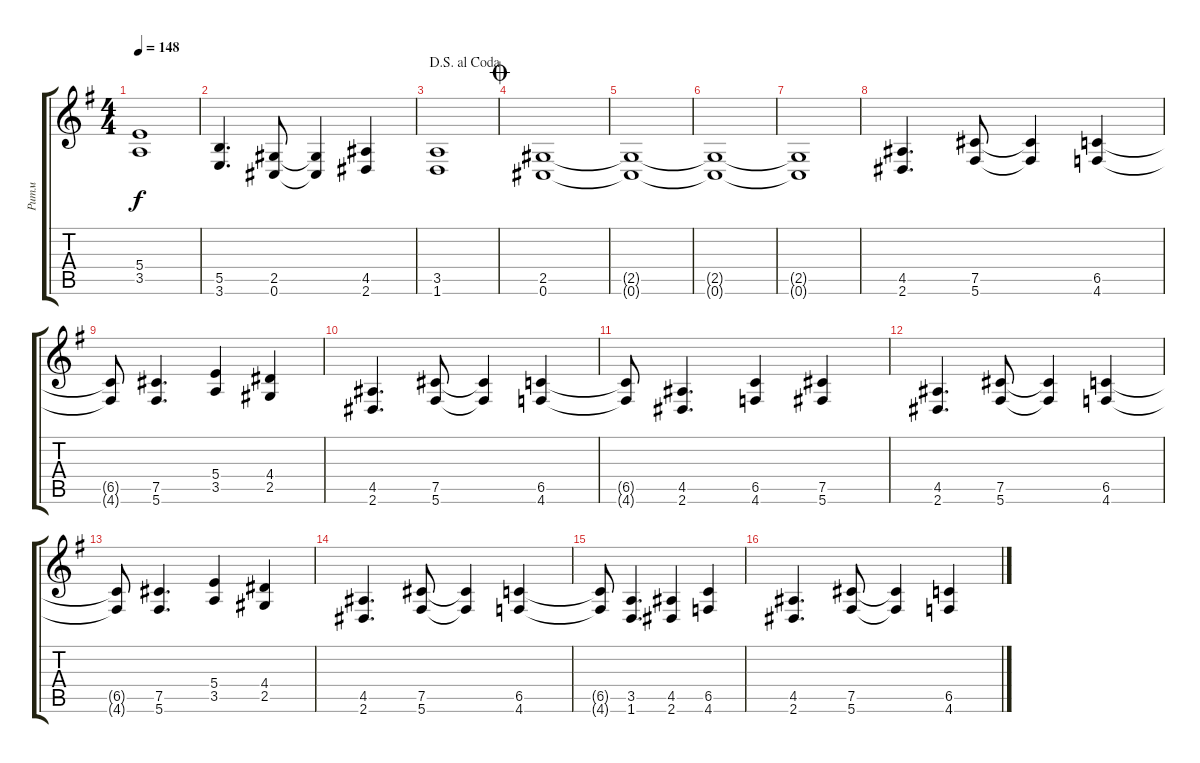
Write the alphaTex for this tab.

\track ("Ритм" "Ритм") {instrument distortionguitar}
\staff {score tabs}
\tuning (Db4 Ab3 E3 B2 Gb2 Db2) {hide}
\ts (4 4)
\tempo 148
\clef g2
\ks g
(5.4 3.5).1{dy f} |
(5.5 3.6).4{d} (2.5 0.6).8 (2.5{t} 0.6{t}).4 (4.5 2.6).4 |
\jump dalsegnoalcoda
(3.5 1.6).1 |
\jump coda
(2.5 0.6).1 |
(2.5{t} 0.6{t}).1 |
(2.5{t} 0.6{t}).1 |
(2.5{t} 0.6{t}).1 |
(4.5 2.6).4{d} (7.5 5.6).8 (7.5{t} 5.6{t}).4 (6.5 4.6).4 |
(6.5{t} 4.6{t}).8 (7.5 5.6).4{d} (5.4 3.5).4 (4.4 2.5).4 |
(4.5 2.6).4{d} (7.5 5.6).8 (7.5{t} 5.6{t}).4 (6.5 4.6).4 |
(6.5{t} 4.6{t}).8 (4.5 2.6).4{d} (6.5 4.6).4 (7.5 5.6).4 |
(4.5 2.6).4{d} (7.5 5.6).8 (7.5{t} 5.6{t}).4 (6.5 4.6).4 |
(6.5{t} 4.6{t}).8 (7.5 5.6).4{d} (5.4 3.5).4 (4.4 2.5).4 |
(4.5 2.6).4{d} (7.5 5.6).8 (7.5{t} 5.6{t}).4 (6.5 4.6).4 |
(6.5{t} 4.6{t}).8 (3.5 1.6).4{d} (4.5 2.6).4 (6.5 4.6).4 |
(4.5 2.6).4{d} (7.5 5.6).8 (7.5{t} 5.6{t}).4 (6.5 4.6).4
